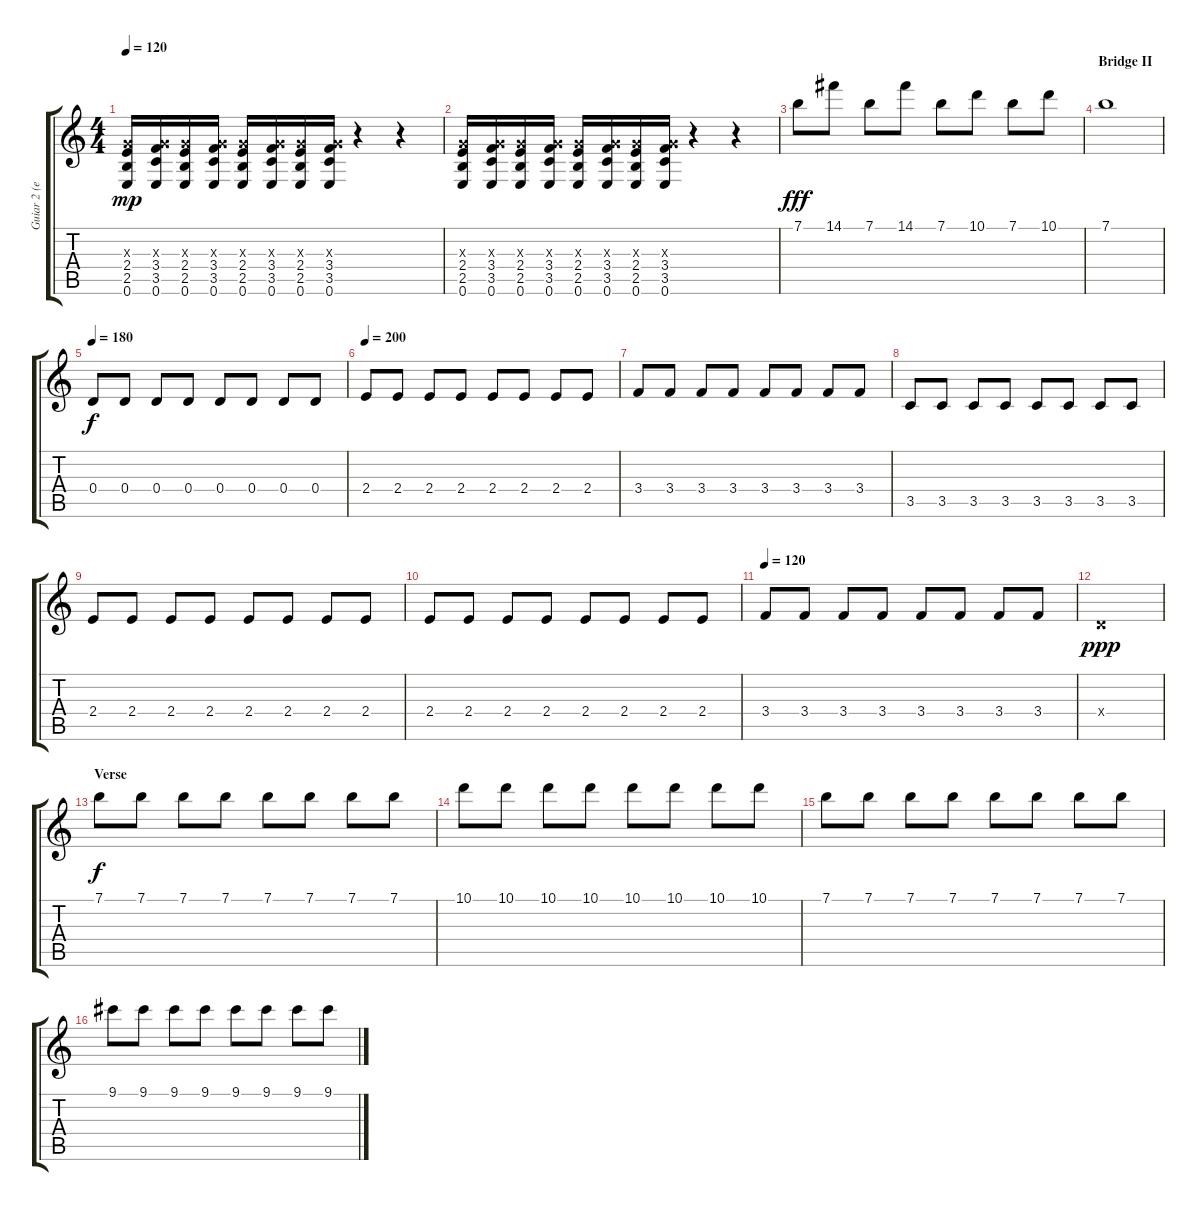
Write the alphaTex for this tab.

\track ("Guiar 2 (electric)" "Guiar 2 (e") {instrument electricguitarmuted}
\staff {score tabs}
\tuning (E4 B3 G3 D3 A2 E2) {hide}
\ts (4 4)
\tempo 120
\clef g2
\ks c
(0.3{x} 2.4 2.5 0.6).16{dy mp} (0.3{x} 3.4 3.5 0.6).16 (0.3{x} 2.4 2.5 0.6).16 (0.3{x} 3.4 3.5 0.6).16 (0.3{x} 2.4 2.5 0.6).16 (0.3{x} 3.4 3.5 0.6).16 (0.3{x} 2.4 2.5 0.6).16 (0.3{x} 3.4 3.5 0.6).16 r.4 r.4 |
(0.3{x} 2.4 2.5 0.6).16 (0.3{x} 3.4 3.5 0.6).16 (0.3{x} 2.4 2.5 0.6).16 (0.3{x} 3.4 3.5 0.6).16 (0.3{x} 2.4 2.5 0.6).16 (0.3{x} 3.4 3.5 0.6).16 (0.3{x} 2.4 2.5 0.6).16 (0.3{x} 3.4 3.5 0.6).16 r.4 r.4 |
7.1.8{dy fff} 14.1.8 7.1.8 14.1.8 7.1.8 10.1.8 7.1.8 10.1.8 |
\section ("" "Bridge II")
7.1.1 |
\tempo 180
0.4.8{dy f} 0.4.8 0.4.8 0.4.8 0.4.8 0.4.8 0.4.8 0.4.8 |
\tempo 200
2.4.8 2.4.8 2.4.8 2.4.8 2.4.8 2.4.8 2.4.8 2.4.8 |
3.4.8 3.4.8 3.4.8 3.4.8 3.4.8 3.4.8 3.4.8 3.4.8 |
3.5.8 3.5.8 3.5.8 3.5.8 3.5.8 3.5.8 3.5.8 3.5.8 |
2.4.8 2.4.8 2.4.8 2.4.8 2.4.8 2.4.8 2.4.8 2.4.8 |
2.4.8 2.4.8 2.4.8 2.4.8 2.4.8 2.4.8 2.4.8 2.4.8 |
\tempo 120
3.4.8 3.4.8 3.4.8 3.4.8 3.4.8 3.4.8 3.4.8 3.4.8 |
0.4{x}.1{dy ppp} |
\section ("" "Verse")
7.1.8{dy f} 7.1.8 7.1.8 7.1.8 7.1.8 7.1.8 7.1.8 7.1.8 |
10.1.8 10.1.8 10.1.8 10.1.8 10.1.8 10.1.8 10.1.8 10.1.8 |
7.1.8 7.1.8 7.1.8 7.1.8 7.1.8 7.1.8 7.1.8 7.1.8 |
9.1.8 9.1.8 9.1.8 9.1.8 9.1.8 9.1.8 9.1.8 9.1.8
